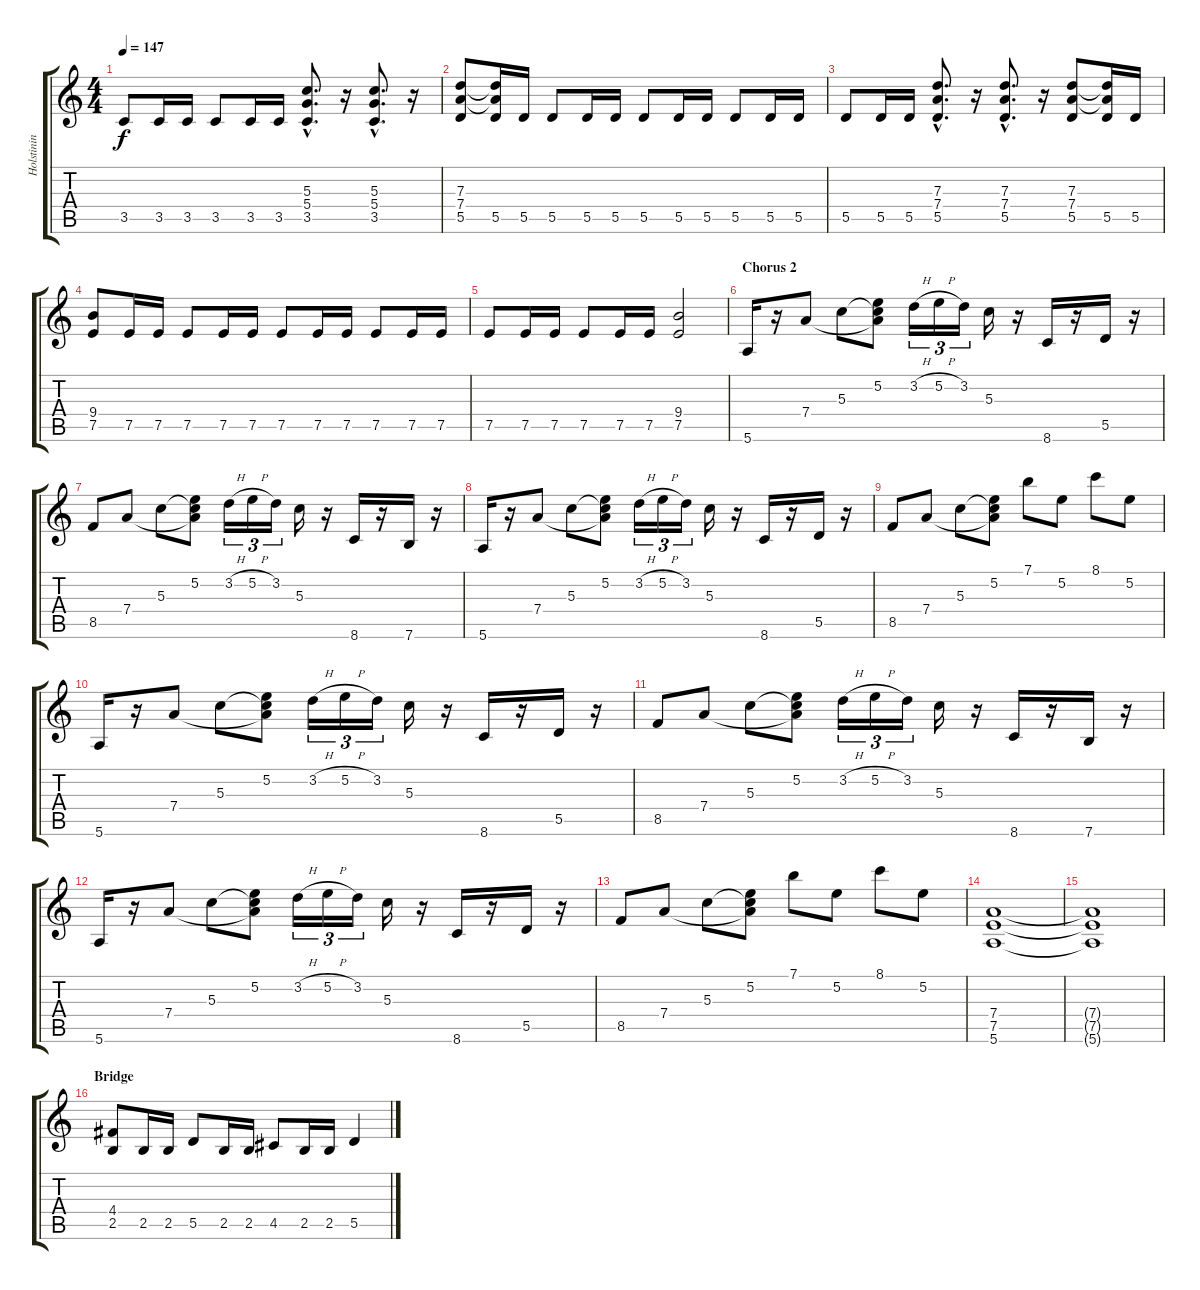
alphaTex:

\track ("Holstinin" "Holstinin") {instrument overdrivenguitar}
\staff {score tabs}
\tuning (E4 B3 G3 D3 A2 E2) {hide}
\ts (4 4)
\tempo 147
\clef g2
\ks c
3.5.8{dy f} 3.5.16 3.5.16 3.5.8 3.5.16 3.5.16 (5.3{hac} 5.4{hac} 3.5{hac}).8{d} r.16 (5.3{hac} 5.4{hac} 3.5{hac}).8{d} r.16 |
(7.3 7.4 5.5).8 (7.3{t} 7.4{t} 5.5).16 5.5.16 5.5.8 5.5.16 5.5.16 5.5.8 5.5.16 5.5.16 5.5.8 5.5.16 5.5.16 |
5.5.8 5.5.16 5.5.16 (7.3{hac} 7.4{hac} 5.5{hac}).8{d} r.16 (7.3{hac} 7.4{hac} 5.5{hac}).8{d} r.16 (7.3 7.4 5.5).8 (7.3{t} 7.4{t} 5.5).16 5.5.16 |
(9.4 7.5).8 7.5.16 7.5.16 7.5.8 7.5.16 7.5.16 7.5.8 7.5.16 7.5.16 7.5.8 7.5.16 7.5.16 |
7.5.8 7.5.16 7.5.16 7.5.8 7.5.16 7.5.16 (9.4 7.5).2 |
\section ("" "Chorus 2")
5.6.16{volume 9} r.16 7.4.8 5.3.8 (5.2 5.3{t} 7.4{t}).8 3.2{h}.16{tu (3 2)} 5.2{h}.16{tu (3 2)} 3.2.16{tu (3 2)} 5.3.16 r.16 8.6.16 r.16 5.5.16 r.16 |
8.5.8 7.4.8 5.3.8 (5.2 5.3{t} 7.4{t}).8 3.2{h}.16{tu (3 2)} 5.2{h}.16{tu (3 2)} 3.2.16{tu (3 2)} 5.3.16 r.16 8.6.16 r.16 7.6.16 r.16 |
5.6.16 r.16 7.4.8 5.3.8 (5.2 5.3{t} 7.4{t}).8 3.2{h}.16{tu (3 2)} 5.2{h}.16{tu (3 2)} 3.2.16{tu (3 2)} 5.3.16 r.16 8.6.16 r.16 5.5.16 r.16 |
8.5.8 7.4.8 5.3.8 (5.2 5.3{t} 7.4{t}).8 7.1.8 5.2.8 8.1.8 5.2.8 |
5.6.16 r.16 7.4.8 5.3.8 (5.2 5.3{t} 7.4{t}).8 3.2{h}.16{tu (3 2)} 5.2{h}.16{tu (3 2)} 3.2.16{tu (3 2)} 5.3.16 r.16 8.6.16 r.16 5.5.16 r.16 |
8.5.8 7.4.8 5.3.8 (5.2 5.3{t} 7.4{t}).8 3.2{h}.16{tu (3 2)} 5.2{h}.16{tu (3 2)} 3.2.16{tu (3 2)} 5.3.16 r.16 8.6.16 r.16 7.6.16 r.16 |
5.6.16 r.16 7.4.8 5.3.8 (5.2 5.3{t} 7.4{t}).8 3.2{h}.16{tu (3 2)} 5.2{h}.16{tu (3 2)} 3.2.16{tu (3 2)} 5.3.16 r.16 8.6.16 r.16 5.5.16 r.16 |
8.5.8 7.4.8 5.3.8 (5.2 5.3{t} 7.4{t}).8 7.1.8 5.2.8 8.1.8 5.2.8 |
(7.4 7.5 5.6).1 |
(7.4{t} 7.5{t} 5.6{t}).1{volume 10} |
\section ("" "Bridge")
(4.4 2.5).8 2.5.16 2.5.16 5.5.8 2.5.16 2.5.16 4.5.8 2.5.16 2.5.16 5.5{ss}.4
